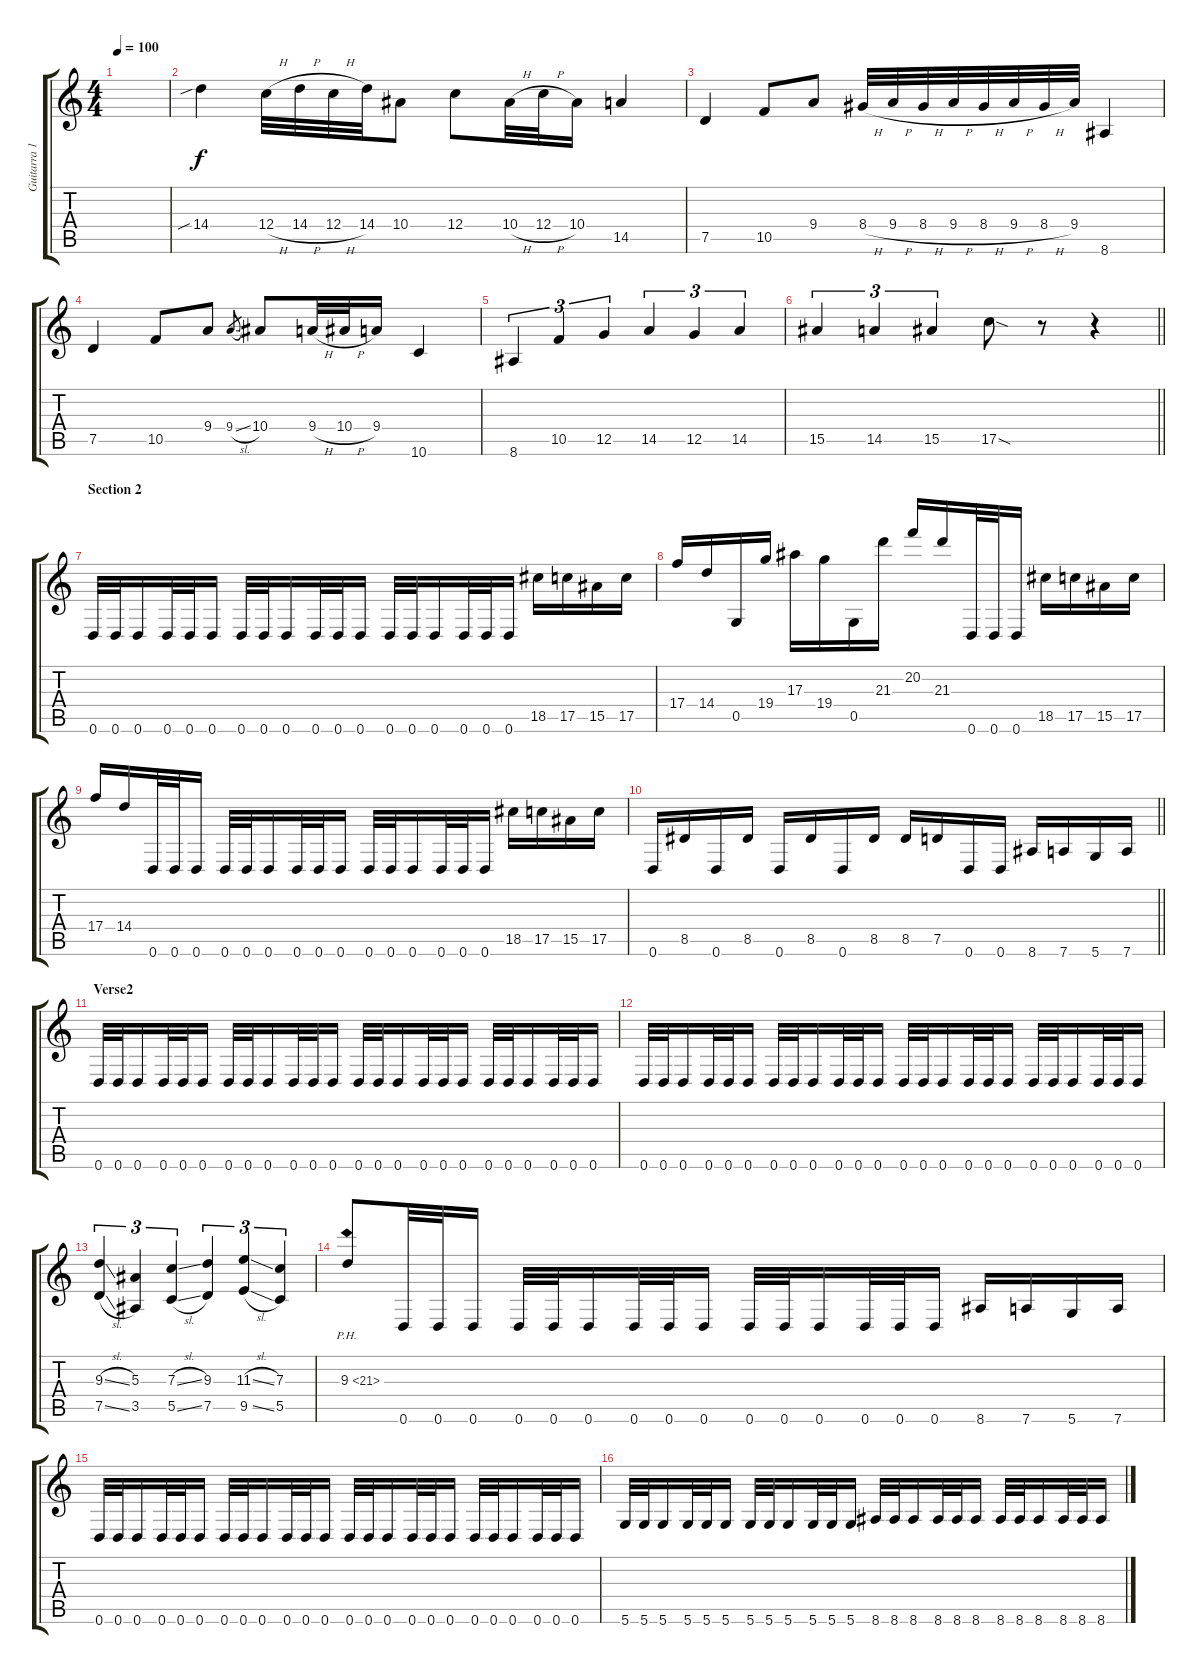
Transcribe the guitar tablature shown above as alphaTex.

\track ("Guitarra 1" "Guitarra 1") {instrument distortionguitar}
\staff {score tabs}
\tuning (D4 A3 F3 C3 G2 D2) {hide}
\ts (4 4)
\tempo 100
\clef g2
\ks c
|
14.4{sib}.4 12.4{h}.32 14.4{h}.32 12.4{h}.32 14.4.32 10.4.8 12.4.8 10.4{h}.32 12.4{h}.32 10.4.16 14.5.4 |
7.5.4 10.5.8 9.4.8 8.4{h}.32 9.4{h}.32 8.4{h}.32 9.4{h}.32 8.4{h}.32 9.4{h}.32 8.4{h}.32 9.4.32 8.6.4 |
7.5.4 10.5.8 9.4.8 9.4{sl}.8{gr} 10.4.8 9.4{h}.32 10.4{h}.32 9.4.16 10.6.4 |
8.6.4{tu (3 2)} 10.5.4{tu (3 2)} 12.5.4{tu (3 2)} 14.5.4{tu (3 2)} 12.5.4{tu (3 2)} 14.5.4{tu (3 2)} |
\barLineRight lightlight
15.5.4{tu (3 2)} 14.5.4{tu (3 2)} 15.5.4{tu (3 2)} 17.5{sod}.8 r.8 r.4 |
\section ("" "Section 2")
0.6.32 0.6.32 0.6.16 0.6.32 0.6.32 0.6.16 0.6.32 0.6.32 0.6.16 0.6.32 0.6.32 0.6.16 0.6.32 0.6.32 0.6.16 0.6.32 0.6.32 0.6.16 18.5.16 17.5.16 15.5.16 17.5.16 |
17.4.16 14.4.16 0.5.16 19.4.16 17.3.16 19.4.16 0.5.16 21.3.16 20.2.16 21.3.16 0.6.32 0.6.32 0.6.16 18.5.16 17.5.16 15.5.16 17.5.16 |
17.4.16 14.4.16 0.6.32 0.6.32 0.6.16 0.6.32 0.6.32 0.6.16 0.6.32 0.6.32 0.6.16 0.6.32 0.6.32 0.6.16 0.6.32 0.6.32 0.6.16 18.5.16 17.5.16 15.5.16 17.5.16 |
\barLineRight lightlight
0.6.16 8.5.16 0.6.16 8.5.16 0.6.16 8.5.16 0.6.16 8.5.16 8.5.16 7.5.16 0.6.16 0.6.16 8.6.16 7.6.16 5.6.16 7.6.16 |
\section ("" "Verse2")
0.6.32 0.6.32 0.6.16 0.6.32 0.6.32 0.6.16 0.6.32 0.6.32 0.6.16 0.6.32 0.6.32 0.6.16 0.6.32 0.6.32 0.6.16 0.6.32 0.6.32 0.6.16 0.6.32 0.6.32 0.6.16 0.6.32 0.6.32 0.6.16 |
0.6.32 0.6.32 0.6.16 0.6.32 0.6.32 0.6.16 0.6.32 0.6.32 0.6.16 0.6.32 0.6.32 0.6.16 0.6.32 0.6.32 0.6.16 0.6.32 0.6.32 0.6.16 0.6.32 0.6.32 0.6.16 0.6.32 0.6.32 0.6.16 |
(9.3{sl} 7.5{sl}).4{tu (3 2)} (5.3 3.5).4{tu (3 2)} (7.3{sl} 5.5{sl}).4{tu (3 2)} (9.3 7.5).4{tu (3 2)} (11.3{sl} 9.5{sl}).4{tu (3 2)} (7.3 5.5).4{tu (3 2)} |
9.3{ph 12}.8 0.6.32 0.6.32 0.6.16 0.6.32 0.6.32 0.6.16 0.6.32 0.6.32 0.6.16 0.6.32 0.6.32 0.6.16 0.6.32 0.6.32 0.6.16 8.6.16 7.6.16 5.6.16 7.6.16 |
0.6.32 0.6.32 0.6.16 0.6.32 0.6.32 0.6.16 0.6.32 0.6.32 0.6.16 0.6.32 0.6.32 0.6.16 0.6.32 0.6.32 0.6.16 0.6.32 0.6.32 0.6.16 0.6.32 0.6.32 0.6.16 0.6.32 0.6.32 0.6.16 |
5.6.32 5.6.32 5.6.16 5.6.32 5.6.32 5.6.16 5.6.32 5.6.32 5.6.16 5.6.32 5.6.32 5.6.16 8.6.32 8.6.32 8.6.16 8.6.32 8.6.32 8.6.16 8.6.32 8.6.32 8.6.16 8.6.32 8.6.32 8.6.16
